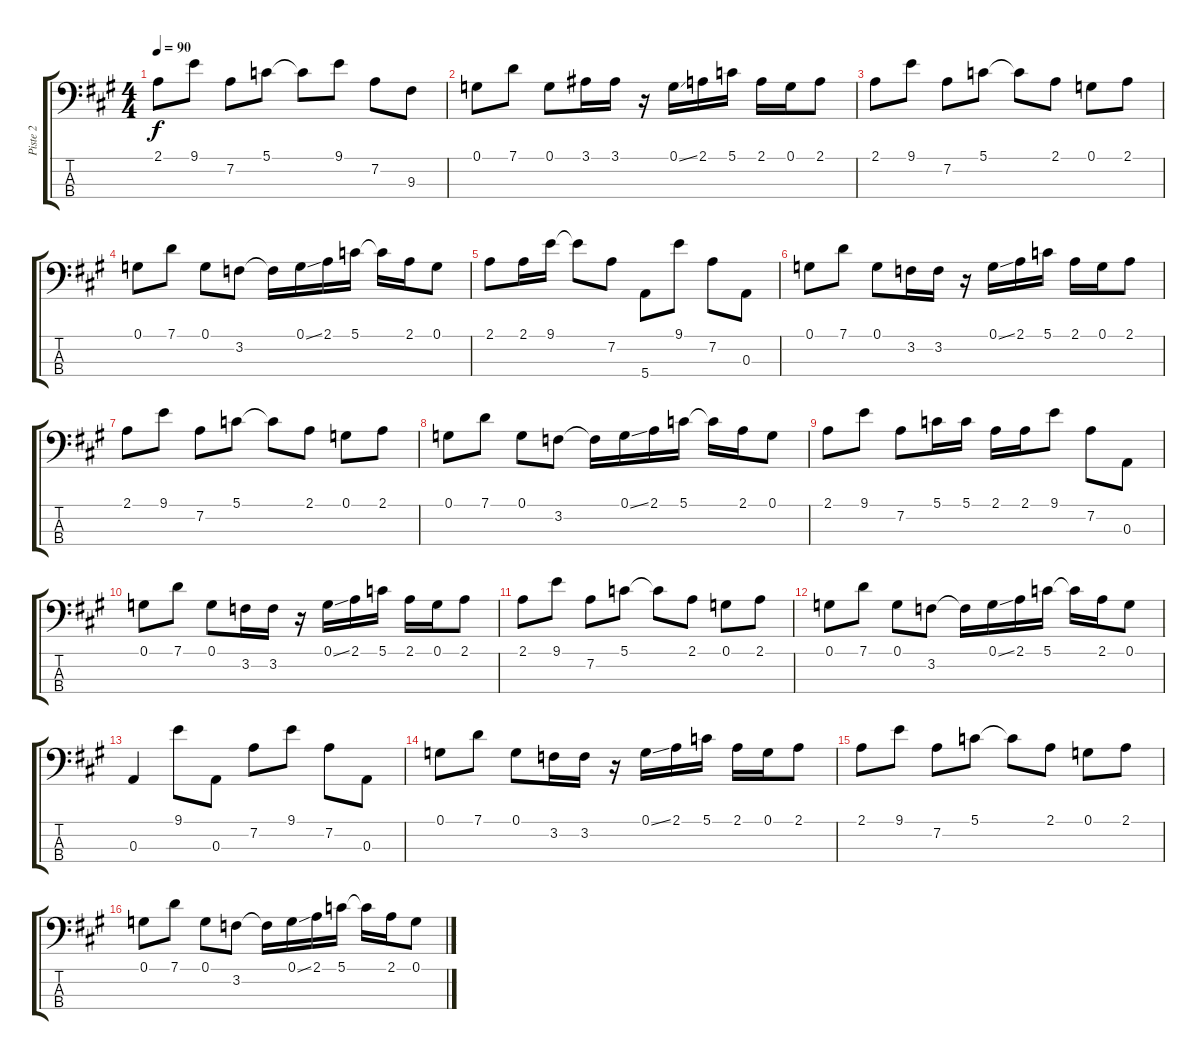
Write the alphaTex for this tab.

\track ("Piste 2" "Piste 2") {instrument electricbassfinger}
\staff {score tabs}
\tuning (G2 D2 A1 E1) {hide}
\ts (4 4)
\tempo 90
\clef f4
\ks a
2.1.8{dy f} 9.1.8 7.2.8 5.1.8 5.1{t}.8 9.1.8 7.2.8 9.3.8 |
0.1.8 7.1.8 0.1.8 3.1.16 3.1.16 r.16 0.1{ss}.16 2.1.16 5.1.16 2.1.16 0.1.16 2.1.8 |
2.1.8 9.1.8 7.2.8 5.1.8 5.1{t}.8 2.1.8 0.1.8 2.1.8 |
0.1.8 7.1.8 0.1.8 3.2.8 3.2{t}.16 0.1{ss}.16 2.1.16 5.1.16 5.1{t}.16 2.1.16 0.1.8 |
2.1.8 2.1.16 9.1.16 9.1{t}.8 7.2.8 5.4.8 9.1.8 7.2.8 0.3.8 |
0.1.8 7.1.8 0.1.8 3.2.16 3.2.16 r.16 0.1{ss}.16 2.1.16 5.1.16 2.1.16 0.1.16 2.1.8 |
2.1.8 9.1.8 7.2.8 5.1.8 5.1{t}.8 2.1.8 0.1.8 2.1.8 |
0.1.8 7.1.8 0.1.8 3.2.8 3.2{t}.16 0.1{ss}.16 2.1.16 5.1.16 5.1{t}.16 2.1.16 0.1.8 |
2.1.8 9.1.8 7.2.8 5.1.16 5.1.16 2.1.16 2.1.16 9.1.8 7.2.8 0.3.8 |
0.1.8 7.1.8 0.1.8 3.2.16 3.2.16 r.16 0.1{ss}.16 2.1.16 5.1.16 2.1.16 0.1.16 2.1.8 |
2.1.8 9.1.8 7.2.8 5.1.8 5.1{t}.8 2.1.8 0.1.8 2.1.8 |
0.1.8 7.1.8 0.1.8 3.2.8 3.2{t}.16 0.1{ss}.16 2.1.16 5.1.16 5.1{t}.16 2.1.16 0.1.8 |
0.3.4 9.1.8 0.3.8 7.2.8 9.1.8 7.2.8 0.3.8 |
0.1.8 7.1.8 0.1.8 3.2.16 3.2.16 r.16 0.1{ss}.16 2.1.16 5.1.16 2.1.16 0.1.16 2.1.8 |
2.1.8 9.1.8 7.2.8 5.1.8 5.1{t}.8 2.1.8 0.1.8 2.1.8 |
0.1.8 7.1.8 0.1.8 3.2.8 3.2{t}.16 0.1{ss}.16 2.1.16 5.1.16 5.1{t}.16 2.1.16 0.1.8
